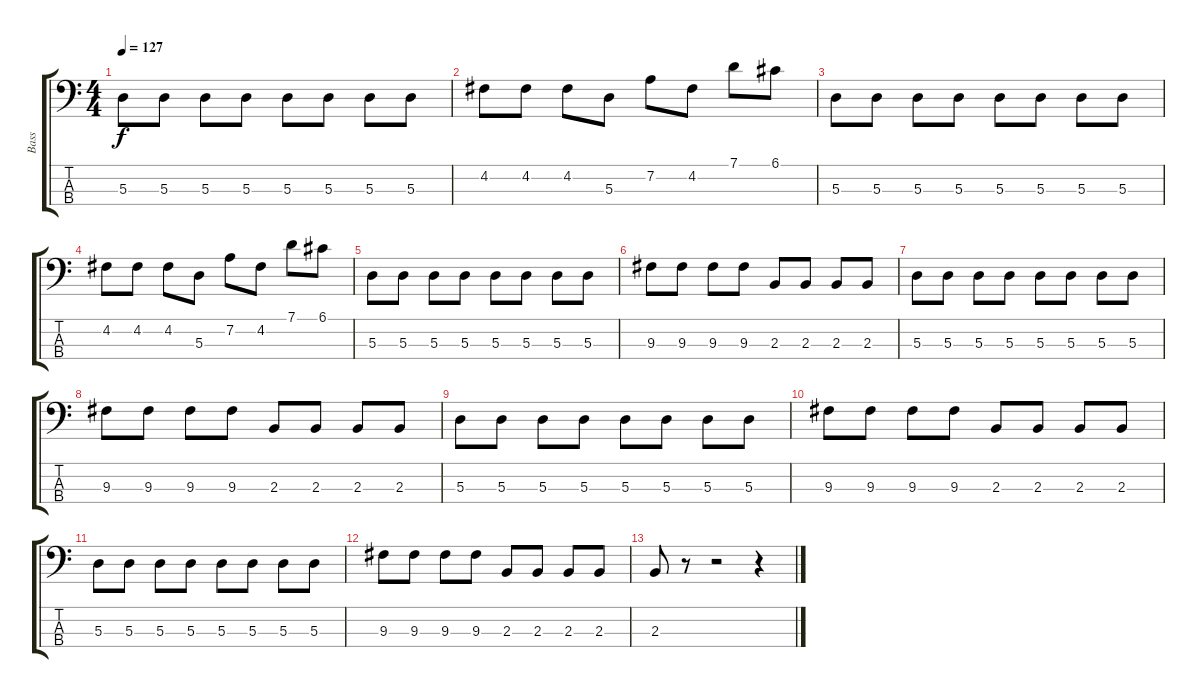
\track ("Bass" "Bass") {instrument electricbassfinger}
\staff {score tabs}
\tuning (G2 D2 A1 E1) {hide}
\ts (4 4)
\tempo 127
\clef f4
\ks c
5.3.8{dy f} 5.3.8 5.3.8 5.3.8 5.3.8 5.3.8 5.3.8 5.3.8 |
4.2.8 4.2.8 4.2.8 5.3.8 7.2.8 4.2.8 7.1.8 6.1.8 |
5.3.8 5.3.8 5.3.8 5.3.8 5.3.8 5.3.8 5.3.8 5.3.8 |
4.2.8 4.2.8 4.2.8 5.3.8 7.2.8 4.2.8 7.1.8 6.1.8 |
5.3.8 5.3.8 5.3.8 5.3.8 5.3.8 5.3.8 5.3.8 5.3.8 |
9.3.8 9.3.8 9.3.8 9.3.8 2.3.8 2.3.8 2.3.8 2.3.8 |
5.3.8 5.3.8 5.3.8 5.3.8 5.3.8 5.3.8 5.3.8 5.3.8 |
9.3.8 9.3.8 9.3.8 9.3.8 2.3.8 2.3.8 2.3.8 2.3.8 |
5.3.8 5.3.8 5.3.8 5.3.8 5.3.8 5.3.8 5.3.8 5.3.8 |
9.3.8 9.3.8 9.3.8 9.3.8 2.3.8 2.3.8 2.3.8 2.3.8 |
5.3.8 5.3.8 5.3.8 5.3.8 5.3.8 5.3.8 5.3.8 5.3.8 |
9.3.8 9.3.8 9.3.8 9.3.8 2.3.8 2.3.8 2.3.8 2.3.8 |
2.3.8 r.8 r.2 r.4
